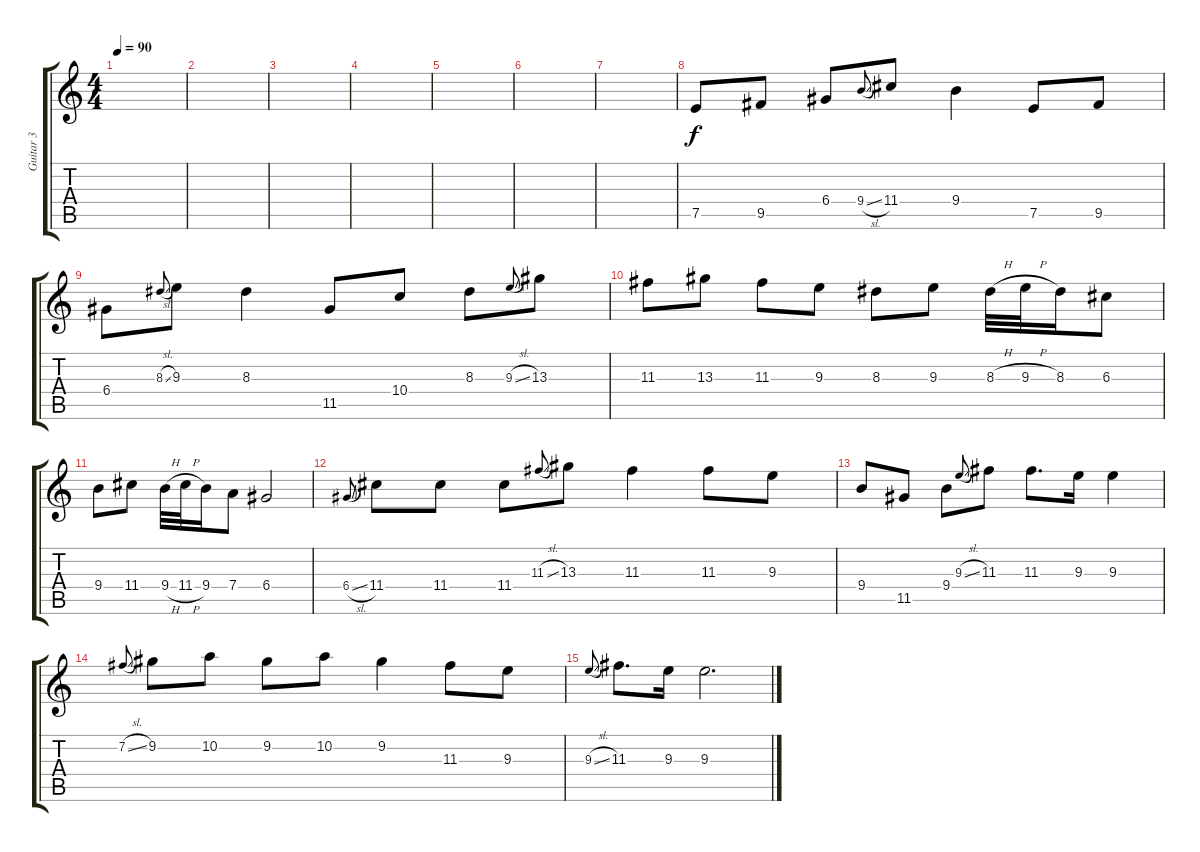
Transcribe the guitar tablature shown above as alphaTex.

\track ("Guitar 3" "Guitar 3") {instrument acousticguitarsteel}
\staff {score tabs}
\tuning (E4 B3 G3 D3 A2 E2) {hide}
\ts (4 4)
\tempo 90
\clef g2
\ks c
|
|
|
|
|
|
|
7.5.8 9.5.8 6.4.8 9.4{sl}.8{gr onbeat} 11.4.8 9.4.4 7.5.8 9.5.8 |
6.4.8 8.3{sl}.8{gr onbeat} 9.3.8 8.3.4 11.5.8 10.4.8 8.3.8 9.3{sl}.8{gr onbeat} 13.3.8 |
11.3.8 13.3.8 11.3.8 9.3.8 8.3.8 9.3.8 8.3{h}.32 9.3{h}.32 8.3.16 6.3.8 |
9.4.8 11.4.8 9.4{h}.32 11.4{h}.32 9.4.16 7.4.8 6.4.2 |
6.4{sl}.8{gr onbeat} 11.4.8 11.4.8 11.4.8 11.3{sl}.8{gr onbeat} 13.3.8 11.3.4 11.3.8 9.3.8 |
9.4.8 11.5.8 9.4.8 9.3{sl}.8{gr onbeat} 11.3.8 11.3.8{d} 9.3.16 9.3.4 |
7.2{sl}.8{gr onbeat} 9.2.8 10.2.8 9.2.8 10.2.8 9.2.4 11.3.8 9.3.8 |
9.3{sl}.8{gr onbeat} 11.3.8{d} 9.3.16 9.3.2{d}
